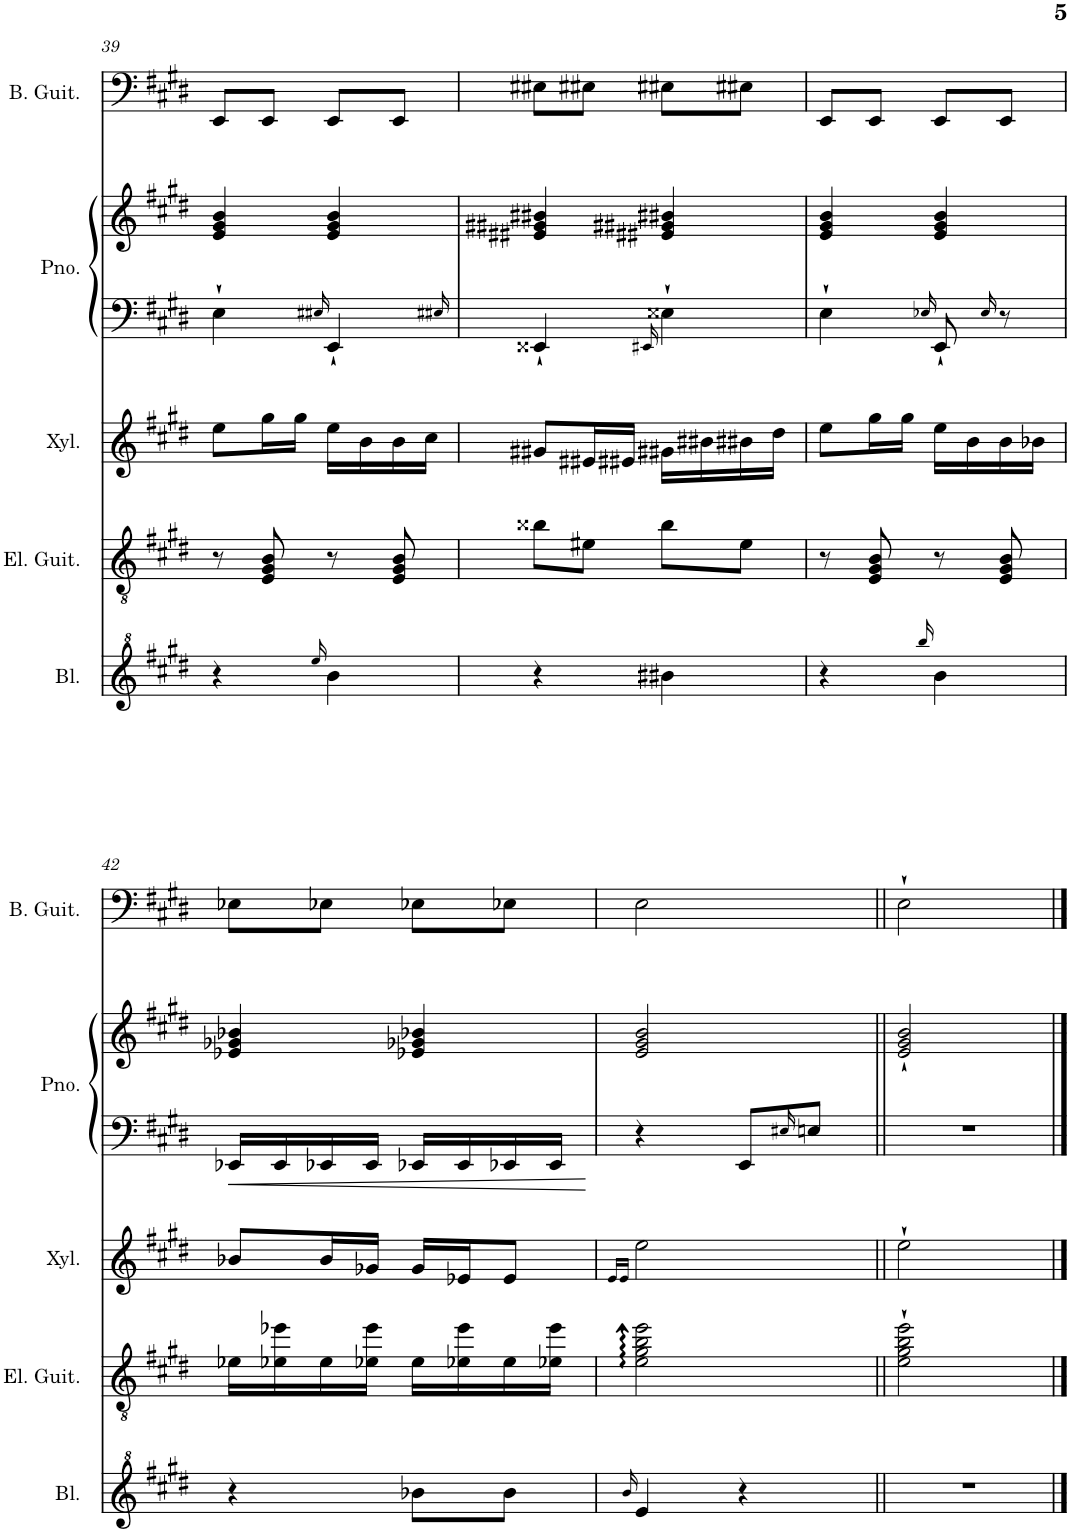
**kern	**kern	**kern	**kern	**kern	**kern
*part5	*part4	*part3	*part2	*part2	*part1
*staff6	*staff5	*staff4	*staff3	*staff2	*staff1
*I"Bell	*I"Electric Guitar	*I"Xylophone	*I"Piano	*	*I"Bass Guitar
*I'Bl.	*I'El. Guit.	*I'Xyl.	*I'Pno.	*	*I'B. Guit.
!!LO:PB:g=z
*clefG^2	*clefGv2	*clefG2	*clefF4	*clefG2	*clefF4
*	*	*Trd-7c-12	*	*	*Trd7c12
*k[f#c#g#d#]	*k[f#c#g#d#]	*k[f#c#g#d#]	*k[f#c#g#d#]	*k[f#c#g#d#]	*k[f#c#g#d#]
*M2/4	*M2/4	*M2/4	*M2/4	*M2/4	*M2/4
=39	=39	=39	=39	=39	=39
4r	8r	8ee\L	4E`\	4e/ 4g#/ 4b/	8EE/L
.	8E/ 8G#/ 8B/	16gg#\L	.	.	8EE/J
.	.	16gg#\JJ	.	.	.
16qeee/	.	.	16qE##X/	.	.
4bb\	8r	16ee\LL	4EE`/	4e/ 4g#/ 4b/	8EE/L
.	.	16b\	.	.	.
.	8E/ 8G#/ 8B/	16b\	.	.	8EE/J
.	.	16cc#\JJ	.	.	.
.	.	.	16qE##X/	.	.
=40	=40	=40	=40	=40	=40
4r	8b##X\L	8g##X/L	4EE##X`/	4e##X/ 4g##X/ 4b##X/	8E##X\L
.	8e#X\J	16e##X/L	.	.	8E##X\J
.	.	16e##X/JJ	.	.	.
.	.	.	16qEE#X/	.	.
4bb##X\	8b##\L	16g##X\LL	4E##X`\	4e##X/ 4g##X/ 4b##X/	8E##X\L
.	.	16b##X\	.	.	.
.	8e#\J	16b##X\	.	.	8E##X\J
.	.	16dd#\JJ	.	.	.
=41	=41	=41	=41	=41	=41
4r	8r	8ee\L	4E`\	4e/ 4g#/ 4b/	8EE/L
.	8E/ 8G#/ 8B/	16gg#\L	.	.	8EE/J
.	.	16gg#\JJ	.	.	.
16qbbb/	.	.	16qE-X/	.	.
4bb\	8r	16ee\LL	8EE`/	4e/ 4g#/ 4b/	8EE/L
.	.	16b\	.	.	.
.	.	.	16qE-/	.	.
.	8E/ 8G#/ 8B/	16b\	8r	.	8EE/J
.	.	16b-X\JJ	.	.	.
!!LO:LB:g=z
=42	=42	=42	=42	=42	=42
4r	16e-X\LL	8b-X/L	16EE-X/LL	4e-X/ 4g-X/ 4b-X/	8E-X\L
.	16e-X\ 16ee-X\	.	16EE-/	.	.
.	16e-\	16b-/L	16EE-X/	.	8E-X\J
.	16e-X\ 16ee-\JJ	16g-X/JJ	16EE-/JJ	.	.
8bb-X\L	16e-\LL	16g-/LL	16EE-X/LL	4e-X/ 4g-X/ 4b-X/	8E-X\L
.	16e-X\ 16ee-\	16e-X/J	16EE-/	.	.
8bb-\J	16e-\	8e-/J	16EE-X/	.	8E-X\J
.	16e-X\ 16ee-\JJ	.	16EE-/JJ	.	.
=43	=43	=43	=43	=43	=43
.	.	16qe/LL	.	.	.
16qbb/	.	16qe/JJ	.	.	.
4ee/	2e\ 2g#\ 2b\ 2ee\	2ee\	4r	2e/ 2g#/ 2b/	2E\
4r	.	.	8EE/L	.	.
.	.	.	16qE#X/	.	.
.	.	.	8En/J	.	.
=44||	=44||	=44||	=44||	=44||	=44||
2r	2e\` 2g#\` 2b\` 2ee\`	2ee`\	2r	2e/` 2g#/` 2b/`	2E`\
==	==	==	==	==	==
*-	*-	*-	*-	*-	*-
